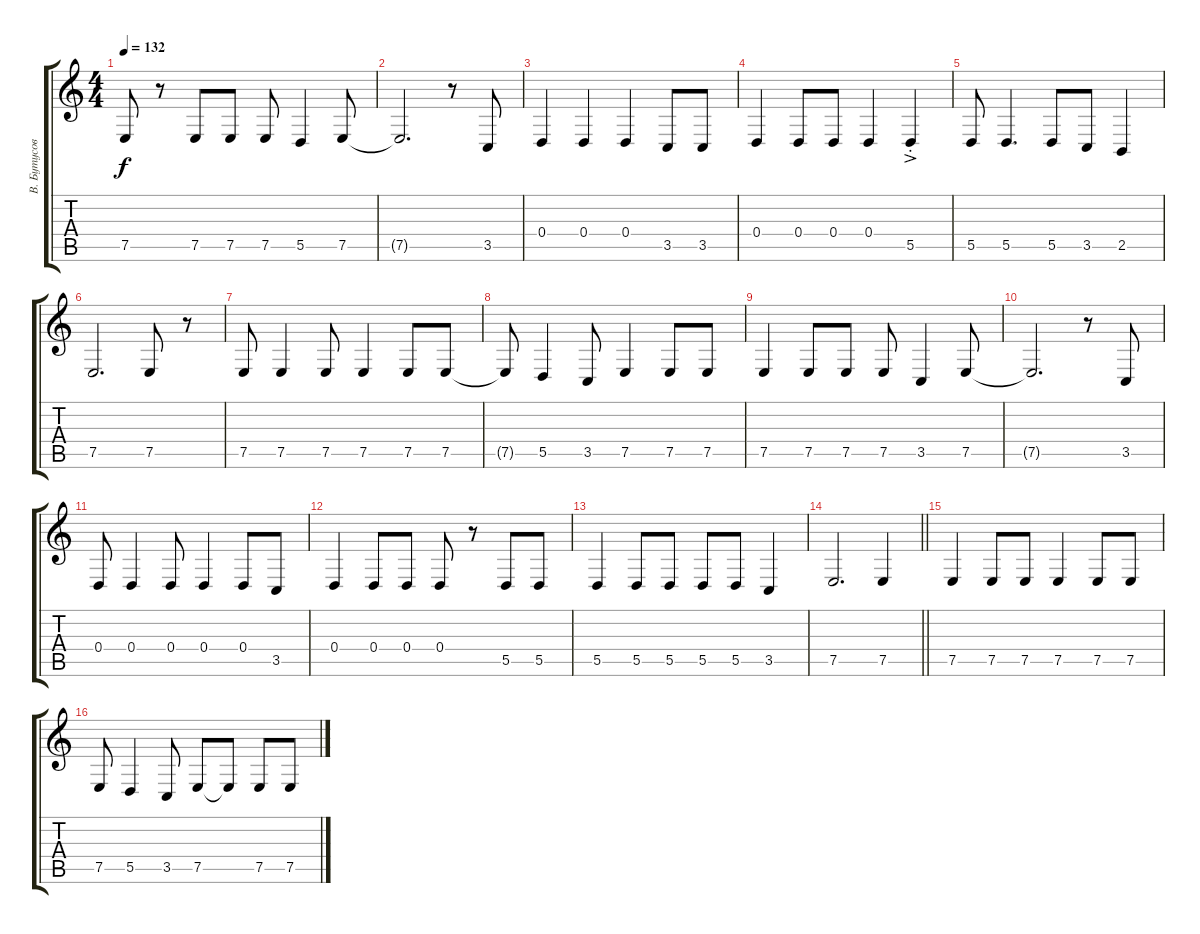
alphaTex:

\track ("В. Бутусов (вокал)" "В. Бутусов") {instrument accordion}
\staff {score tabs}
\tuning (E4 B3 G3 D3 A2 E2) {hide}
\ts (4 4)
\tempo 132
\clef g2
\ks c
7.5.8{dy f} r.8 7.5.8 7.5.8 7.5.8 5.5.4 7.5.8 |
7.5{t}.2{d} r.8 3.5.8 |
0.4.4 0.4.4 0.4.4 3.5.8 3.5.8 |
0.4.4 0.4.8 0.4.8 0.4.4 5.5{ac st}.4 |
5.5.8 5.5.4{d} 5.5.8 3.5.8 2.5.4 |
7.5.2{d} 7.5.8 r.8 |
7.5.8 7.5.4 7.5.8 7.5.4 7.5.8 7.5.8 |
7.5{t}.8 5.5.4 3.5.8 7.5.4 7.5.8 7.5.8 |
7.5.4 7.5.8 7.5.8 7.5.8 3.5.4 7.5.8 |
7.5{t}.2{d} r.8 3.5.8 |
0.4.8 0.4.4 0.4.8 0.4.4 0.4.8 3.5.8 |
0.4.4 0.4.8 0.4.8 0.4.8 r.8 5.5.8 5.5.8 |
5.5.4 5.5.8 5.5.8 5.5.8 5.5.8 3.5.4 |
\barLineRight lightlight
7.5.2{d} 7.5.4 |
\section ("" "")
7.5.4 7.5.8 7.5.8 7.5.4 7.5.8 7.5.8 |
7.5.8 5.5.4 3.5.8 7.5.8 7.5{t}.8 7.5.8 7.5.8
